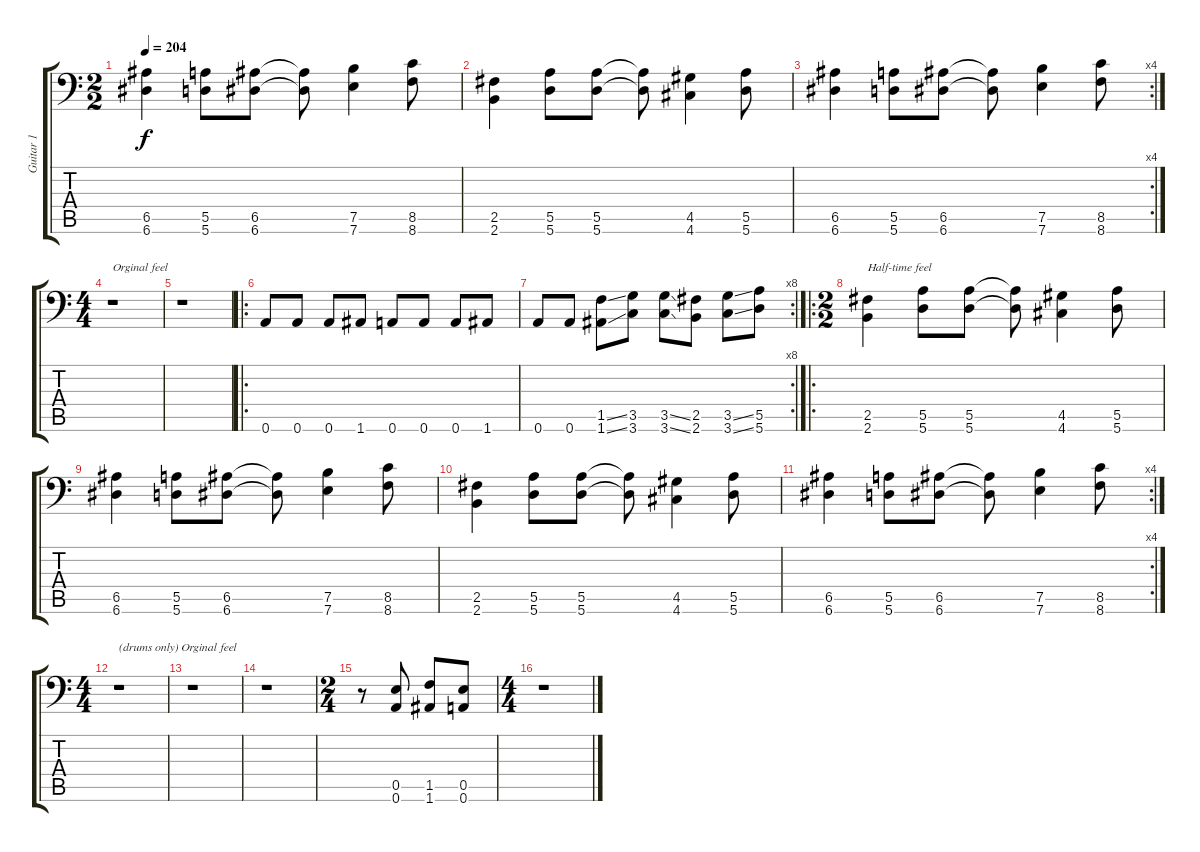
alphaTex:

\track ("Guitar 1" "Guitar 1") {instrument distortionguitar}
\staff {score tabs}
\tuning (B3 Gb3 D3 A2 E2 A1) {hide}
\ts (2 2)
\tempo 204
\clef f4
\ks c
(6.5 6.6).4{dy f} (5.5 5.6).8 (6.5 6.6).8 (6.5{t} 6.6{t}).8 (7.5 7.6).4 (8.5 8.6).8 |
(2.5 2.6).4 (5.5 5.6).8 (5.5 5.6).8 (5.5{t} 5.6{t}).8 (4.5 4.6).4 (5.5 5.6).8 |
\rc 4
(6.5 6.6).4 (5.5 5.6).8 (6.5 6.6).8 (6.5{t} 6.6{t}).8 (7.5 7.6).4 (8.5 8.6).8 |
\ts (4 4)
r.1{txt "Orginal feel"} |
r.1 |
\ro
0.6.8 0.6.8 0.6.8 1.6.8 0.6.8 0.6.8 0.6.8 1.6.8 |
\rc 8
0.6.8 0.6.8 (1.5{ss} 1.6{ss}).8 (3.5 3.6).8 (3.5{ss} 3.6{ss}).8 (2.5 2.6).8 (3.5{ss} 3.6{ss}).8 (5.5 5.6).8 |
\ro
\ts (2 2)
(2.5 2.6).4{txt "Half-time feel"} (5.5 5.6).8 (5.5 5.6).8 (5.5{t} 5.6{t}).8 (4.5 4.6).4 (5.5 5.6).8 |
(6.5 6.6).4 (5.5 5.6).8 (6.5 6.6).8 (6.5{t} 6.6{t}).8 (7.5 7.6).4 (8.5 8.6).8 |
(2.5 2.6).4 (5.5 5.6).8 (5.5 5.6).8 (5.5{t} 5.6{t}).8 (4.5 4.6).4 (5.5 5.6).8 |
\rc 4
(6.5 6.6).4 (5.5 5.6).8 (6.5 6.6).8 (6.5{t} 6.6{t}).8 (7.5 7.6).4 (8.5 8.6).8 |
\ts (4 4)
r.1{txt "(drums only) Orginal feel"} |
r.1 |
r.1 |
\ts (2 4)
r.8 (0.5 0.6).8 (1.5 1.6).8 (0.5 0.6).8 |
\ts (4 4)
r.1
